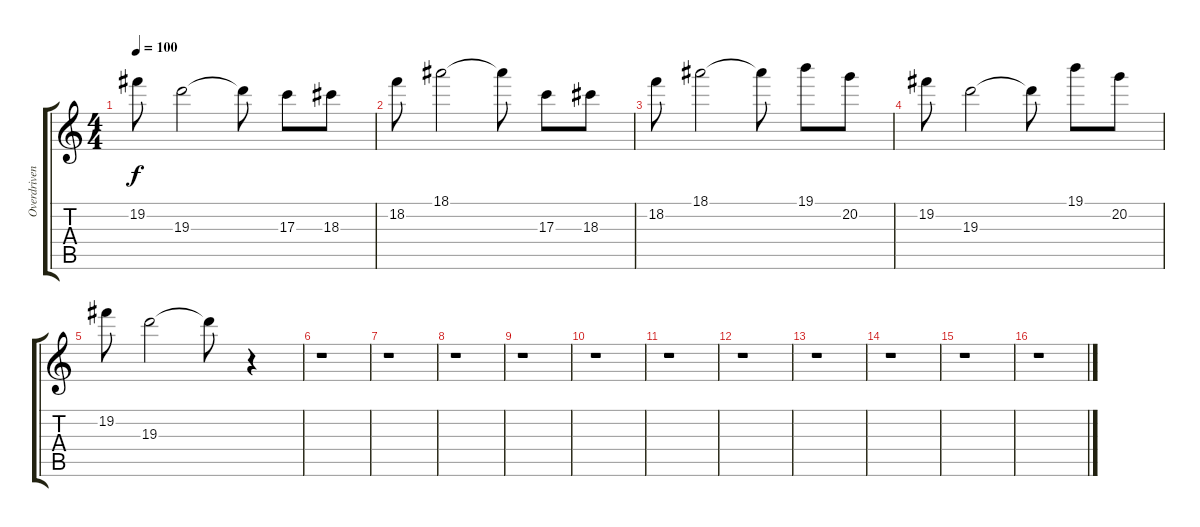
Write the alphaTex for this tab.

\track ("Overdriven Guitar" "Overdriven") {instrument overdrivenguitar}
\staff {score tabs}
\tuning (E4 B3 G3 D3 A2 E2) {hide}
\ts (4 4)
\tempo 100
\clef g2
\ks c
19.2.8{dy f} 19.3.2 19.3{t}.8 17.3.8 18.3.8 |
18.2.8 18.1.2 18.1{t}.8 17.3.8 18.3.8 |
18.2.8 18.1.2 18.1{t}.8 19.1.8 20.2.8 |
19.2.8 19.3.2 19.3{t}.8 19.1.8 20.2.8 |
19.2.8 19.3.2 19.3{t}.8 r.4 |
r.1 |
r.1 |
r.1 |
r.1 |
r.1 |
r.1 |
r.1 |
r.1 |
r.1 |
r.1 |
r.1
